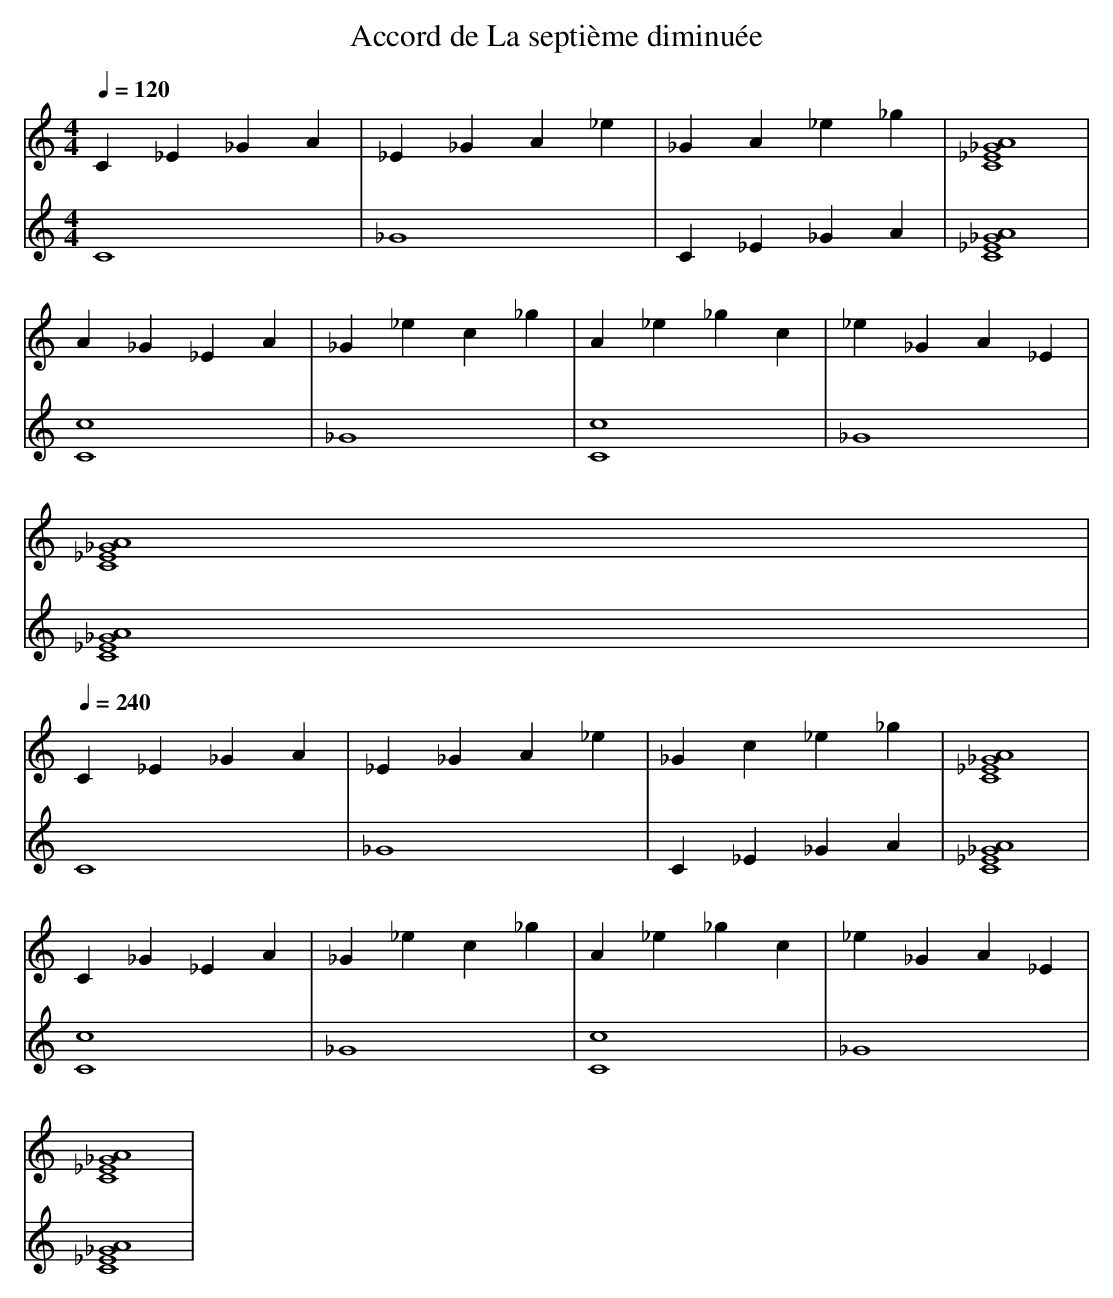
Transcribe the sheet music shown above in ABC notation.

X:1
T:Accord de La septième diminuée
M: 4/4
L: 1/4
Q:1/4=120
K:C
V:1
C _E _G A | _E _G A _e | _G A _e _g | [C4 _E4 _G4 A4] |
A _G _E A | _G _e c _g | A _e _g c | _e _G A _E |
[C4 _E4 _G4 A4] |
Q:1/4=240
C _E _G A | _E _G A _e | _G c _e _g | [C4 _E4 _G4 A4] |
C _G _E A | _G _e c _g | A _e _g c | _e _G A _E |
[C4 _E4 _G4 A4] |
V:2
C4 | _G4 | C _E _G A | [C4 _E4 _G4 A4] |
[C4 c4] | _G4 | [C4 c4] | _G4 |
[C4 _E4 _G4 A4] |
Q:1/4=240
C4 | _G4 | C _E _G A | [C4 _E4 _G4 A4] |
[C4 c4] | _G4 | [C4 c4] | _G4 |
[C4 _E4 _G4 A4] |
